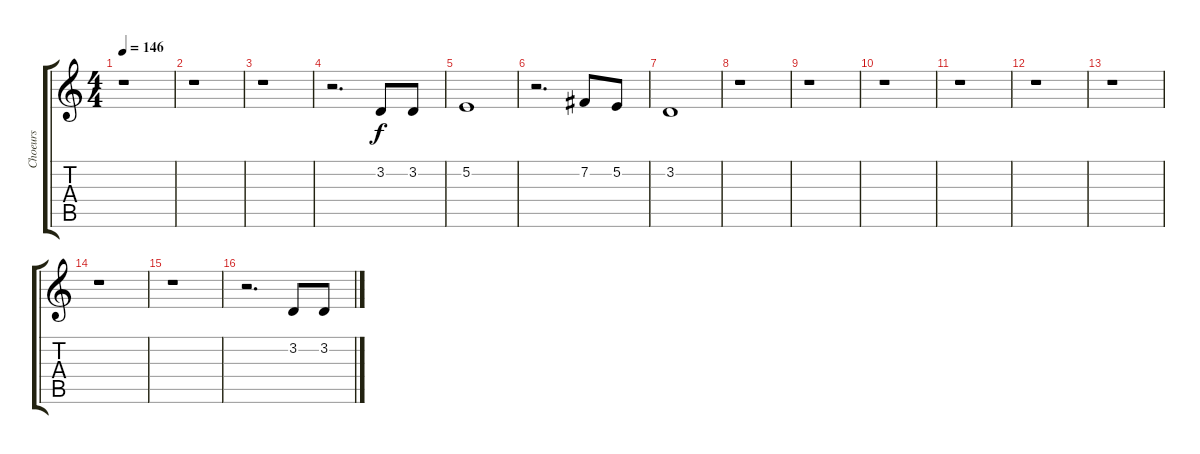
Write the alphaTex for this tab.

\track ("Choeurs" "Choeurs") {instrument oboe}
\staff {score tabs}
\tuning (E4 B3 G3 D3 A2 E2) {hide}
\ts (4 4)
\tempo 146
\clef g2
\ks c
r.1{dy f} |
r.1 |
r.1 |
r.2{d} 3.2.8 3.2.8 |
5.2.1 |
r.2{d} 7.2.8 5.2.8 |
3.2.1 |
r.1 |
r.1 |
r.1 |
r.1 |
r.1 |
r.1 |
r.1 |
r.1 |
r.2{d} 3.2.8 3.2.8
